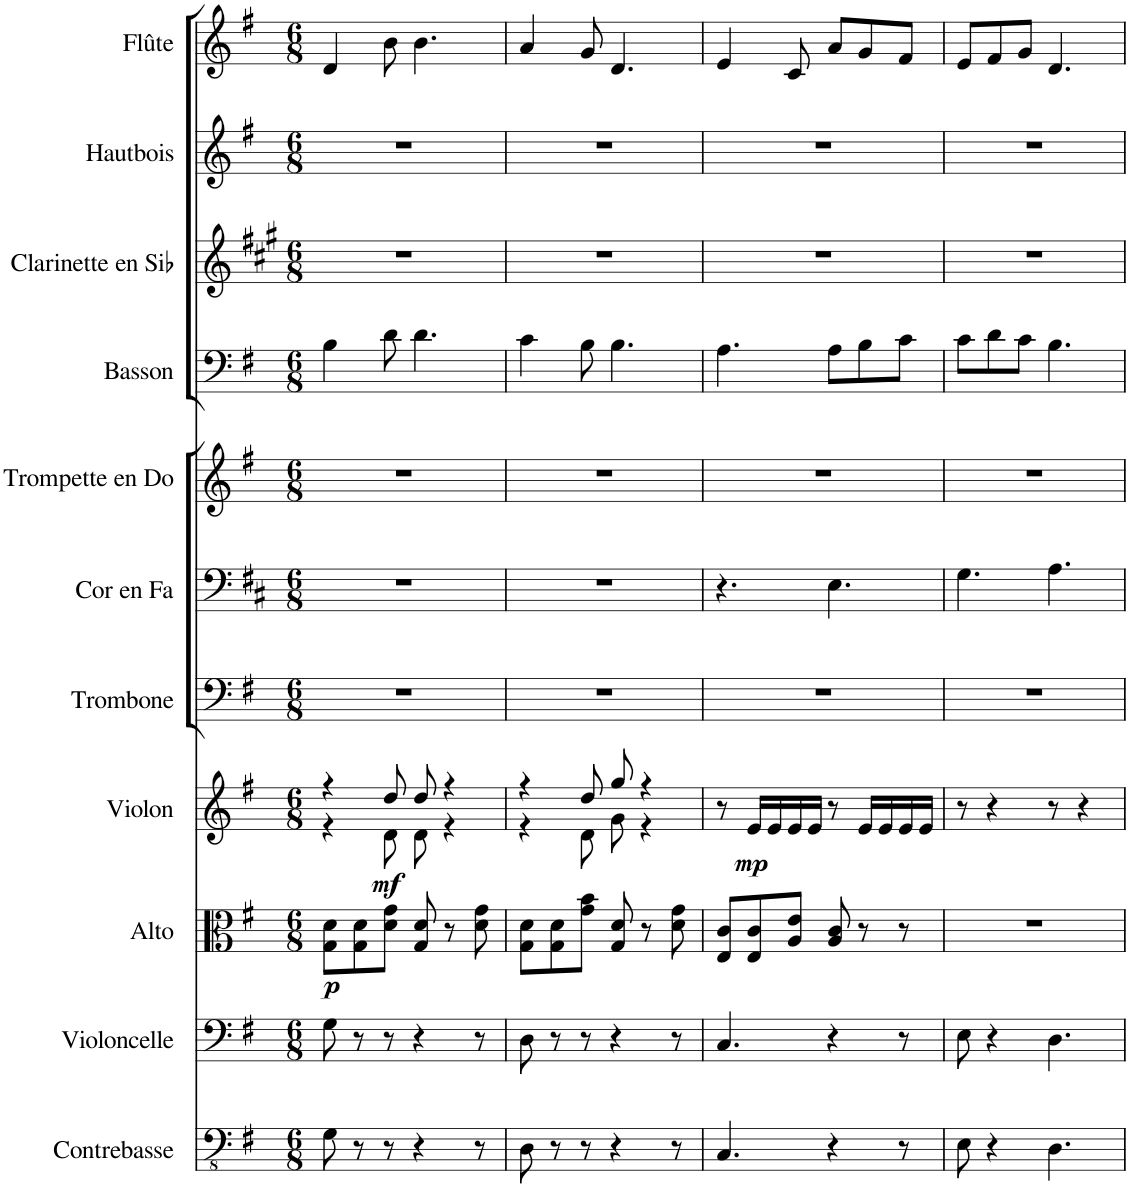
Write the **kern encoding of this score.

**kern	**kern	**kern	**dynam	**kern	**dynam	**kern	**kern	**kern	**kern	**kern	**kern	**kern
*part11	*part10	*part9	*part9	*part8	*part8	*part7	*part6	*part5	*part4	*part3	*part2	*part1
*staff11	*staff10	*staff9	*staff9	*staff8	*staff8	*staff7	*staff6	*staff5	*staff4	*staff3	*staff2	*staff1
*I"Contrebasse	*I"Violoncelle	*I"Alto	*	*I"Violon	*	*I"Trombone	*I"Cor en Fa	*I"Trompette en Do	*I"Basson	*I"Clarinette en Sib	*I"Hautbois	*I"Flûte
*I'Ctb.	*I'Vlc	*I'Alt.	*	*I'Vln.	*	*I'Tbn.	*I'Cor	*I'Trp.	*I'Bsn.	*I'Clar.	*I'Htbs.	*I'Fl.
*clefFv4	*clefF4	*clefC3	*	*clefG2	*	*clefF4	*clefF4	*clefG2	*clefF4	*clefG2	*clefG2	*clefG2
*Trd7c12	*	*	*	*	*	*	*Trd4c7	*Trd1c2	*	*Trd1c2	*	*
*k[f#]	*k[f#]	*k[f#]	*	*k[f#]	*	*k[f#]	*k[f#c#]	*k[f#]	*k[f#]	*k[f#c#g#]	*k[f#]	*k[f#]
*M6/8	*M6/8	*M6/8	*	*M6/8	*	*M6/8	*M6/8	*M6/8	*M6/8	*M6/8	*M6/8	*M6/8
=1	=1	=1	=1	=1	=1	=1	=1	=1	=1	=1	=1	=1
*	*	*	*	*^	*	*	*	*	*	*	*	*
!	!	!	!LO:DY:b	!	!	!	!	!	!	!	!	!	!
8GG\	8G\	8G\ 8d\L	p	4r	4r	.	2.r	2.r	2.r	4B\	2.r	2.r	4d/
8r	8r	8G\ 8d\	.	.	.	.	.	.	.	.	.	.	.
!	!	!	!	!	!	!LO:DY:b	!	!	!	!	!	!	!
8r	8r	8d\ 8g\J	.	8dd/	8d\	mf	.	.	.	8d\	.	.	8b\
4r	4r	8G/ 8d/	.	8dd/	8d\	.	.	.	.	4.d\	.	.	4.b\
.	.	8r	.	4r	4r	.	.	.	.	.	.	.	.
8r	8r	8d\ 8g\	.	.	.	.	.	.	.	.	.	.	.
=2	=2	=2	=2	=2	=2	=2	=2	=2	=2	=2	=2	=2	=2
8DD\	8D\	8G\ 8d\L	.	4r	4r	.	2.r	2.r	2.r	4c\	2.r	2.r	4a/
8r	8r	8G\ 8d\	.	.	.	.	.	.	.	.	.	.	.
8r	8r	8g\ 8b\J	.	8dd/	8d\	.	.	.	.	8B\	.	.	8g/
4r	4r	8G/ 8d/	.	8gg/	8g\	.	.	.	.	4.B\	.	.	4.d/
.	.	8r	.	4r	4r	.	.	.	.	.	.	.	.
8r	8r	8d\ 8g\	.	.	.	.	.	.	.	.	.	.	.
*	*	*	*	*v	*v	*	*	*	*	*	*	*	*
=3	=3	=3	=3	=3	=3	=3	=3	=3	=3	=3	=3	=3
4.CC/	4.C/	8E/ 8c/L	.	8r	.	2.r	4.r	2.r	4.A\	2.r	2.r	4e/
!	!	!	!	!	!LO:DY:b	!	!	!	!	!	!	!
.	.	8E/ 8c/	.	16e/LL	mp	.	.	.	.	.	.	.
.	.	.	.	16e/	.	.	.	.	.	.	.	.
.	.	8A/ 8e/J	.	16e/	.	.	.	.	.	.	.	8c/
.	.	.	.	16e/JJ	.	.	.	.	.	.	.	.
4r	4r	8A/ 8c/	.	8r	.	.	4.E\	.	8A\L	.	.	8a/L
.	.	8r	.	16e/LL	.	.	.	.	8B\	.	.	8g/
.	.	.	.	16e/	.	.	.	.	.	.	.	.
8r	8r	8r	.	16e/	.	.	.	.	8c\J	.	.	8f#/J
.	.	.	.	16e/JJ	.	.	.	.	.	.	.	.
=4	=4	=4	=4	=4	=4	=4	=4	=4	=4	=4	=4	=4
8EE\	8E\	2.r	.	8r	.	2.r	4.G\	2.r	8c\L	2.r	2.r	8e/L
4r	4r	.	.	4r	.	.	.	.	8d\	.	.	8f#/
.	.	.	.	.	.	.	.	.	8c\J	.	.	8g/J
4.DD\	4.D\	.	.	8r	.	.	4.A\	.	4.B\	.	.	4.d/
.	.	.	.	4r	.	.	.	.	.	.	.	.
=	=	=	=	=	=	=	=	=	=	=	=	=
*-	*-	*-	*-	*-	*-	*-	*-	*-	*-	*-	*-	*-
